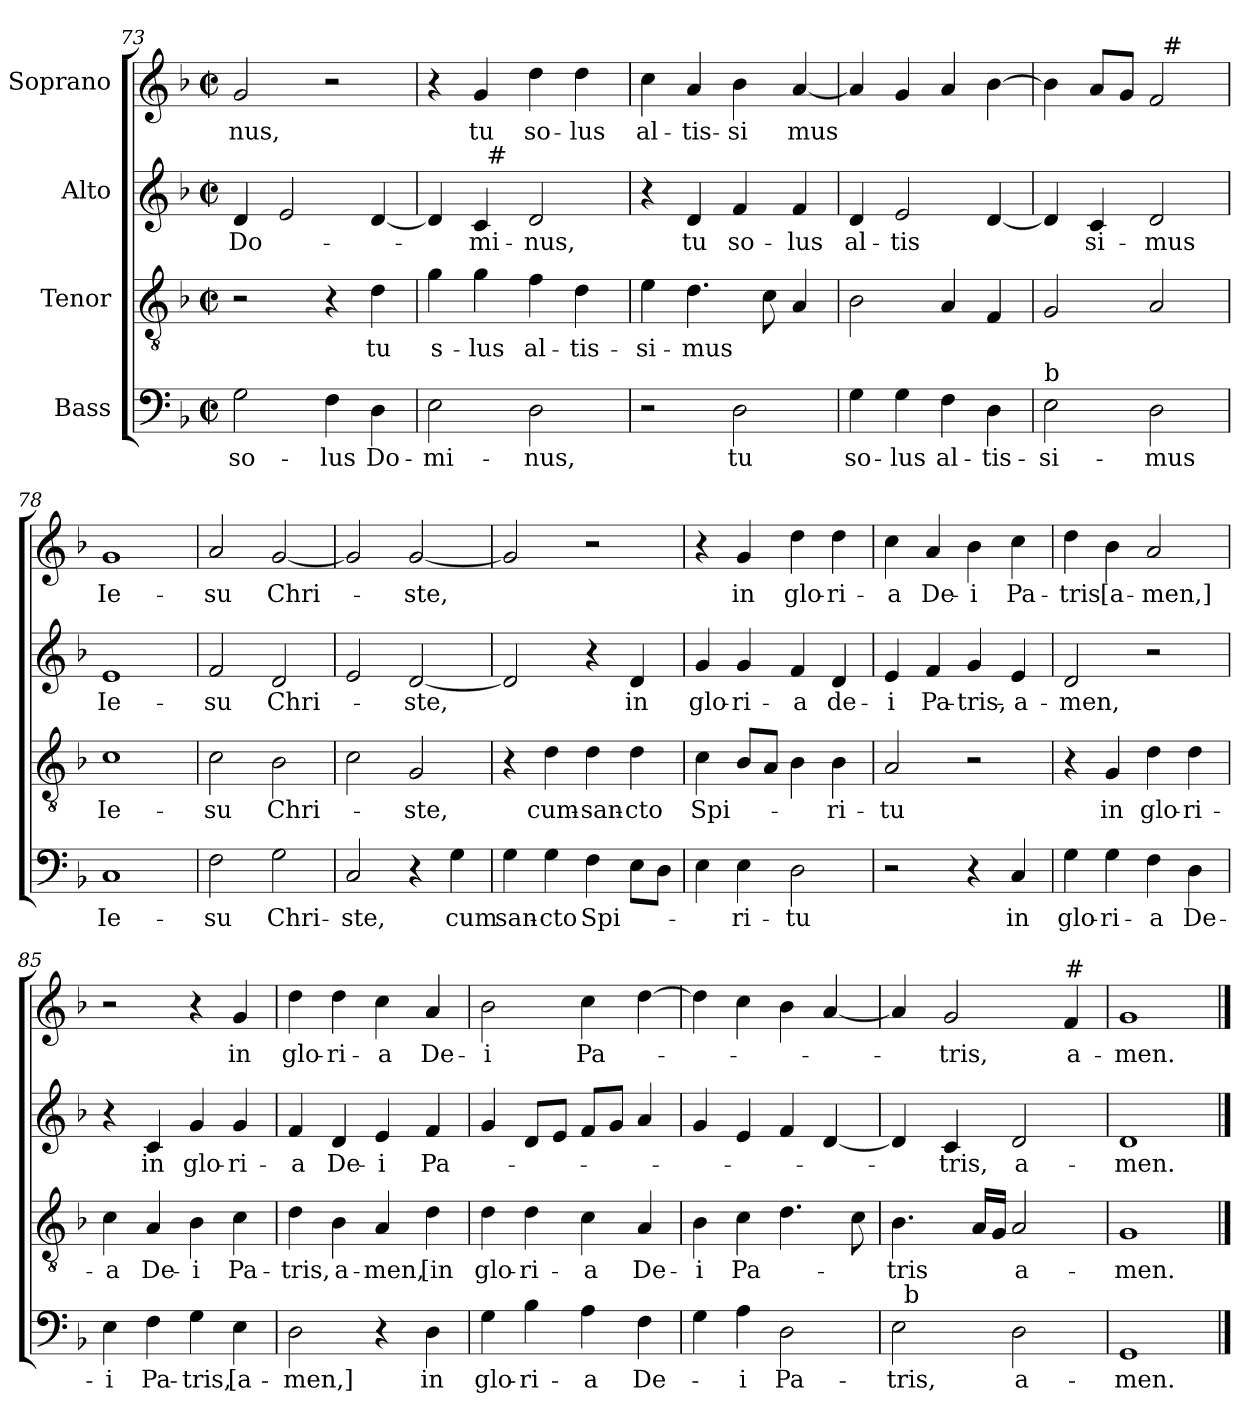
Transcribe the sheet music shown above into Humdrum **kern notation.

**kern	**text	**kern	**text	**kern	**text	**kern	**text
*part4	*part4	*part3	*part3	*part2	*part2	*part1	*part1
*staff4	*staff4	*staff3	*staff3	*staff2	*staff2	*staff1	*staff1
*I"Bass	*	*I"Tenor	*	*I"Alto	*	*I"Soprano	*
!!LO:PB:g=z
*clefF4	*	*clefGv2	*	*clefG2	*	*clefG2	*
*k[b-]	*	*k[b-]	*	*k[b-]	*	*k[b-]	*
*F:	*	*F:	*	*F:	*	*F:	*
*M2/2	*	*M2/2	*	*M2/2	*	*M2/2	*
*met(c|)	*	*met(c|)	*	*met(c|)	*	*met(c|)	*
=73	=73	=73	=73	=73	=73	=73	=73
2G\	so-	2r	.	4d/	Do-	2g/	-nus,
.	.	.	.	2e/	.	.	.
4F\	-lus	4r	.	.	.	2r	.
4D\	Do-	4d\	tu	[4d/	.	.	.
=74	=74	=74	=74	=74	=74	=74	=74
*	*	*	*	*^	*	*	*
2E\	-mi-	4g\	s-	4d/]	4ryy	.	4r	.
.	.	4g\	-lus	4c/	32ryy	-mi-	4g/	tu
!	!	!	!	!	!LO:TX:a:t=#	!	!	!
.	.	.	.	.	2ryy	.	.	.
2D\	-nus,	4f\	al-	2d/	.	-nus,	4dd\	so-
.	.	4d\	-tis-	.	.	.	4dd\	-lus
.	.	.	.	.	8..ryy	.	.	.
*	*	*	*	*v	*v	*	*	*
=75	=75	=75	=75	=75	=75	=75	=75
2r	.	4e\	-si-	4r	.	4cc\	al-
.	.	4.d\	-mus	4d/	tu	4a/	-tis-
2D\	tu	.	.	4f/	so-	4b-\	-si
.	.	8c\	.	.	.	.	.
.	.	4A/	.	4f/	-lus	[4a/	mus
=76	=76	=76	=76	=76	=76	=76	=76
4G\	so-	2B-\	.	4d/	al-	4a/]	.
4G\	-lus	.	.	2e/	-tis	4g/	.
4F\	al-	4A/	.	.	.	4a/	.
4D\	-tis-	4F/	.	[4d/	.	[4b-\	.
=77	=77	=77	=77	=77	=77	=77	=77
!LO:TX:a:t=b	!	!	!	!	!	!	!
*	*	*	*	*	*	*^	*
2E\	-si-	2G/	.	4d/]	.	4b-\]	2ryy	.
.	.	.	.	4c/	si-	8a/L	.	.
.	.	.	.	.	.	8g/J	.	.
2D\	-mus	2A/	.	2d/	-mus	2f/	32ryy	.
!	!	!	!	!	!	!	!LO:TX:a:t=#	!
.	.	.	.	.	.	.	4...ryy	.
*	*	*	*	*	*	*v	*v	*
=78	=78	=78	=78	=78	=78	=78	=78
1C	Ie-	1c	Ie-	1e	Ie-	1g	Ie-
!!LO:LB:g=z
=79	=79	=79	=79	=79	=79	=79	=79
2F\	-su	2c\	-su	2f/	-su	2a/	-su
2G\	Chri-	2B-\	Chri-	2d/	Chri-	[2g/	Chri-
=80	=80	=80	=80	=80	=80	=80	=80
2C/	-ste,	2c\	.	2e/	.	2g/]	.
4r	.	2G/	-ste,	[2d/	-ste,	[2g/	-ste,
4G\	cum	.	.	.	.	.	.
=81	=81	=81	=81	=81	=81	=81	=81
4G\	san-	4r	.	2d/]	.	2g/]	.
4G\	-cto	4d\	cum-	.	.	.	.
4F\	Spi-	4d\	-san-	4r	.	2r	.
8E\L	.	4d\	-cto	4d/	in	.	.
8D\J	.	.	.	.	.	.	.
=82	=82	=82	=82	=82	=82	=82	=82
4E\	.	4c\	Spi-	4g/	glo-	4r	.
4E\	-ri-	8B-/L	.	4g/	-ri-	4g/	in
.	.	8A/J	.	.	.	.	.
2D\	-tu	4B-\	.	4f/	-a	4dd\	glo-
.	.	4B-\	-ri-	4d/	de-	4dd\	-ri-
=83	=83	=83	=83	=83	=83	=83	=83
2r	.	2A/	-tu	4e/	-i	4cc\	-a
.	.	.	.	4f/	Pa-	4a/	De-
4r	.	2r	.	4g/	-tris,-	4b-\	-i
4C/	in	.	.	4e/	-a-	4cc\	Pa-
=84	=84	=84	=84	=84	=84	=84	=84
4G\	glo-	4r	.	2d/	-men,	4dd\	-tris
4G\	-ri-	4G/	in	.	.	4b-\	[a-
4F\	-a	4d\	glo-	2r	.	2a/	-men,]
4D\	De-	4d\	-ri-	.	.	.	.
!!LO:LB:g=z
=85	=85	=85	=85	=85	=85	=85	=85
4E\	-i	4c\	-a	4r	.	2r	.
4F\	Pa-	4A/	De-	4c/	in	.	.
4G\	-tris,	4B-\	-i	4g/	glo-	4r	.
4E\	[a-	4c\	Pa-	4g/	-ri-	4g/	in
=86	=86	=86	=86	=86	=86	=86	=86
2D\	-men,]	4d\	-tris,	4f/	-a	4dd\	glo-
.	.	4B-\	a-	4d/	De-	4dd\	-ri-
4r	.	4A/	-men,	4e/	-i	4cc\	-a
4D\	in	4d\	[in	4f/	Pa-	4a/	De-
=87	=87	=87	=87	=87	=87	=87	=87
4G\	glo-	4d\	glo-	4g/	.	2b-\	-i
4B-\	-ri-	4d\	-ri-	8d/L	.	.	.
.	.	.	.	8e/J	.	.	.
4A\	-a	4c\	-a	8f/L	.	4cc\	Pa-
.	.	.	.	8g/J	.	.	.
4F\	De-	4A/	De-	4a/	.	[4dd\	.
=88	=88	=88	=88	=88	=88	=88	=88
4G\	.	4B-\	-i	4g/	.	4dd\]	.
4A\	-i	4c\	Pa-	4e/	.	4cc\	.
2D\	Pa-	4.d\	.	4f/	.	4b-\	.
.	.	.	.	[4d/	.	[4a/	.
.	.	8c\	.	.	.	.	.
=89	=89	=89	=89	=89	=89	=89	=89
*^	*	*	*	*	*	*	*
2E\	32ryy	-tris,	4.B-\	-tris	4d/]	.	4a/]	.
!	!LO:TX:a:t=b	!	!	!	!	!	!	!
.	2ryy	.	.	.	.	.	.	.
.	.	.	.	.	4c/	-tris,	2g/	-tris,
.	.	.	16A/LL	.	.	.	.	.
.	.	.	16G/JJ	.	.	.	.	.
2D\	.	a-	2A/	a-	2d/	a-	.	.
.	4...ryy	.	.	.	.	.	.	.
!	!	!	!	!	!	!	!LO:TX:a:t=#	!
.	.	.	.	.	.	.	4f/	a-
*v	*v	*	*	*	*	*	*	*
=90	=90	=90	=90	=90	=90	=90	=90
1GG	-men.	1G	-men.	1d	-men.	1g	-men.
==	==	==	==	==	==	==	==
*-	*-	*-	*-	*-	*-	*-	*-
